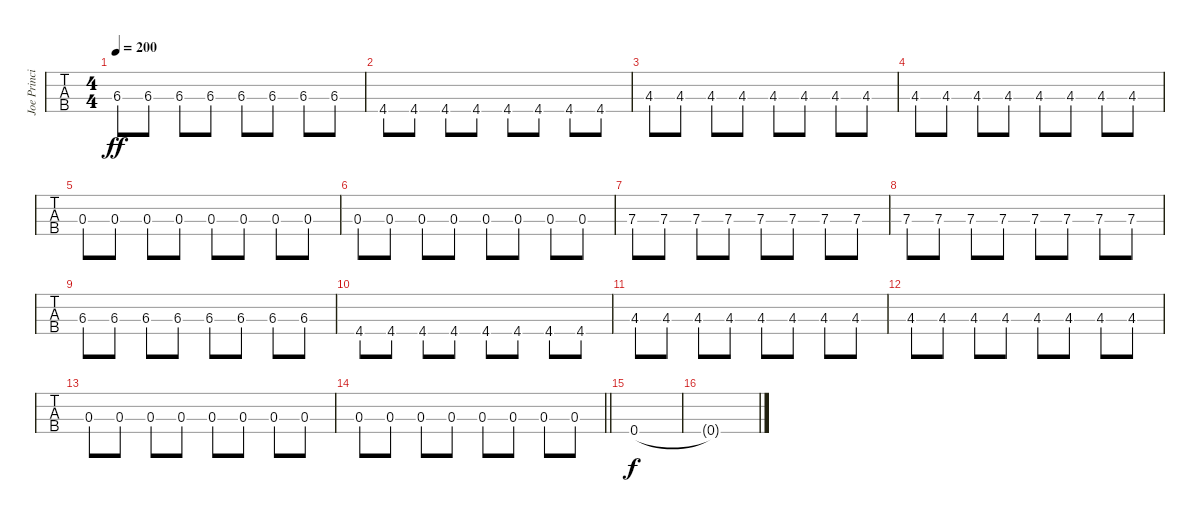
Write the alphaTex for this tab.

\track ("Joe Principe - Bass" "Joe Princi") {instrument electricbassfinger}
\staff {tabs}
\tuning (Gb2 Db2 Ab1 Eb1) {hide}
\ts (4 4)
\tempo 200
\clef f4
\ks c
6.3.8{dy ff} 6.3.8 6.3.8 6.3.8 6.3.8 6.3.8 6.3.8 6.3.8 |
4.4.8 4.4.8 4.4.8 4.4.8 4.4.8 4.4.8 4.4.8 4.4.8 |
4.3.8 4.3.8 4.3.8 4.3.8 4.3.8 4.3.8 4.3.8 4.3.8 |
4.3.8 4.3.8 4.3.8 4.3.8 4.3.8 4.3.8 4.3.8 4.3.8 |
0.3.8 0.3.8 0.3.8 0.3.8 0.3.8 0.3.8 0.3.8 0.3.8 |
0.3.8 0.3.8 0.3.8 0.3.8 0.3.8 0.3.8 0.3.8 0.3.8 |
7.3.8 7.3.8 7.3.8 7.3.8 7.3.8 7.3.8 7.3.8 7.3.8 |
7.3.8 7.3.8 7.3.8 7.3.8 7.3.8 7.3.8 7.3.8 7.3.8 |
6.3.8 6.3.8 6.3.8 6.3.8 6.3.8 6.3.8 6.3.8 6.3.8 |
4.4.8 4.4.8 4.4.8 4.4.8 4.4.8 4.4.8 4.4.8 4.4.8 |
4.3.8 4.3.8 4.3.8 4.3.8 4.3.8 4.3.8 4.3.8 4.3.8 |
4.3.8 4.3.8 4.3.8 4.3.8 4.3.8 4.3.8 4.3.8 4.3.8 |
0.3.8 0.3.8 0.3.8 0.3.8 0.3.8 0.3.8 0.3.8 0.3.8 |
\barLineRight lightlight
0.3.8 0.3.8 0.3.8 0.3.8 0.3.8 0.3.8 0.3.8 0.3.8 |
0.4.1{dy f} |
0.4{t}.1
